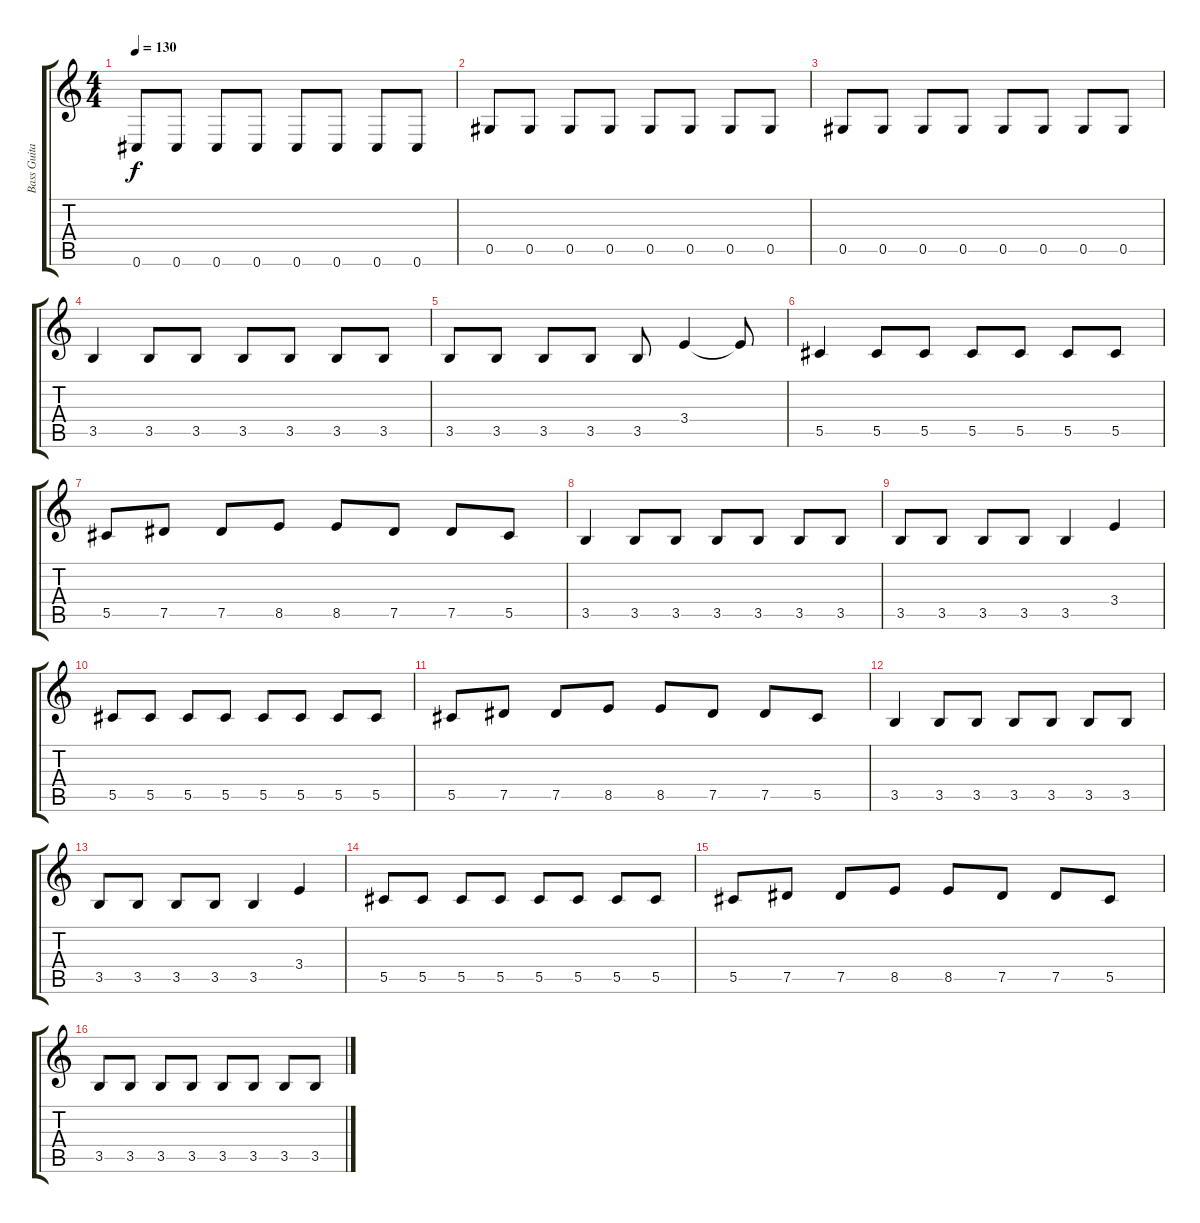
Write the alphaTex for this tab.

\track ("Bass Guitar" "Bass Guita") {instrument electricbasspick}
\staff {score tabs}
\tuning (F4 Db4 Ab3 Db3 Ab2 Db2) {hide}
\ts (4 4)
\tempo 130
\clef g2
\ks c
0.6.8{dy f} 0.6.8 0.6.8 0.6.8 0.6.8 0.6.8 0.6.8 0.6.8 |
0.5.8 0.5.8 0.5.8 0.5.8 0.5.8 0.5.8 0.5.8 0.5.8 |
0.5.8 0.5.8 0.5.8 0.5.8 0.5.8 0.5.8 0.5.8 0.5.8 |
3.5.4 3.5.8 3.5.8 3.5.8 3.5.8 3.5.8 3.5.8 |
3.5.8 3.5.8 3.5.8 3.5.8 3.5.8 3.4.4 3.4{t}.8 |
5.5.4 5.5.8 5.5.8 5.5.8 5.5.8 5.5.8 5.5.8 |
5.5.8 7.5.8 7.5.8 8.5.8 8.5.8 7.5.8 7.5.8 5.5.8 |
3.5.4 3.5.8 3.5.8 3.5.8 3.5.8 3.5.8 3.5.8 |
3.5.8 3.5.8 3.5.8 3.5.8 3.5.4 3.4.4 |
5.5.8 5.5.8 5.5.8 5.5.8 5.5.8 5.5.8 5.5.8 5.5.8 |
5.5.8 7.5.8 7.5.8 8.5.8 8.5.8 7.5.8 7.5.8 5.5.8 |
3.5.4 3.5.8 3.5.8 3.5.8 3.5.8 3.5.8 3.5.8 |
3.5.8 3.5.8 3.5.8 3.5.8 3.5.4 3.4.4 |
5.5.8 5.5.8 5.5.8 5.5.8 5.5.8 5.5.8 5.5.8 5.5.8 |
5.5.8 7.5.8 7.5.8 8.5.8 8.5.8 7.5.8 7.5.8 5.5.8 |
3.5.8 3.5.8 3.5.8 3.5.8 3.5.8 3.5.8 3.5.8 3.5.8
